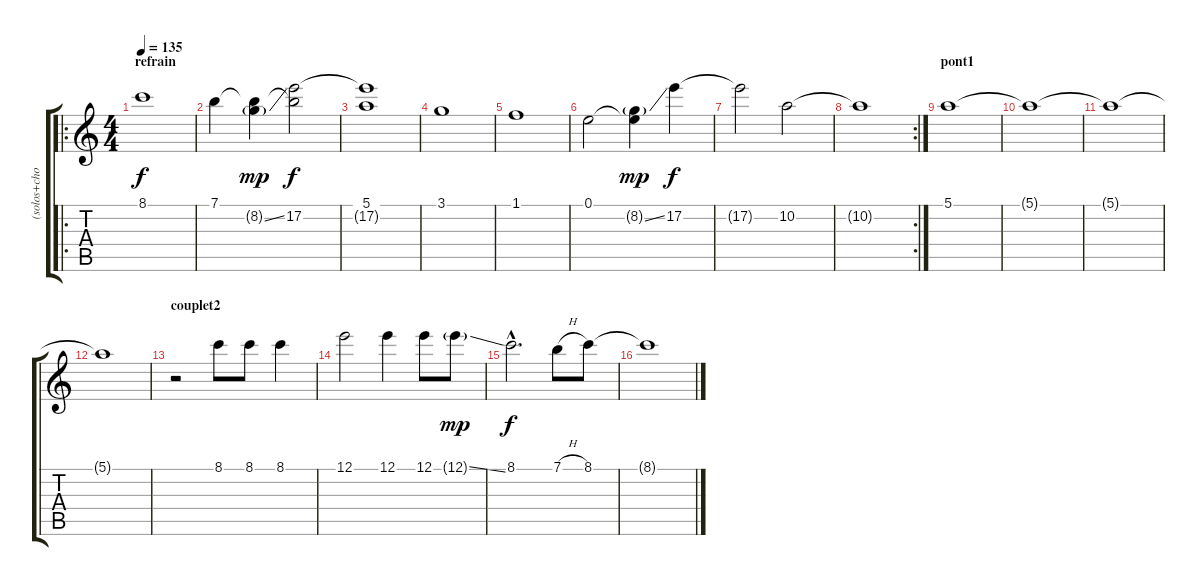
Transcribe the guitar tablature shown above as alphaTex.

\track ("(solos+choeurs)" "(solos+cho") {instrument fretlessbass}
\staff {score tabs}
\tuning (E4 B3 G3 D3 A2 E2) {hide}
\ro
\ts (4 4)
\section ("" "refrain")
\tempo 135
\clef g2
\ks c
8.1.1{dy f instrument choiraahs} |
7.1.4 (7.1{t} 8.2{ss g}).4{dy mp} (7.1{t} 17.2).2{dy f} |
(5.1 17.2{t}).1 |
3.1.1 |
1.1.1 |
0.1.2 (0.1{t} 8.2{ss g}).4{dy mp} 17.2.4{dy f} |
17.2{t}.2 10.2.2 |
\rc 2
10.2{t}.1 |
\section ("" "pont1")
5.1.1 |
5.1{t}.1 |
5.1{t}.1 |
5.1{t}.1 |
\section ("" "couplet2")
r.2 8.1.8 8.1.8 8.1.4 |
12.1.2 12.1.4 12.1.8 12.1{ss g}.8{dy mp} |
8.1{hac}.2{d dy f} 7.1{h}.8 8.1.8 |
8.1{t}.1
